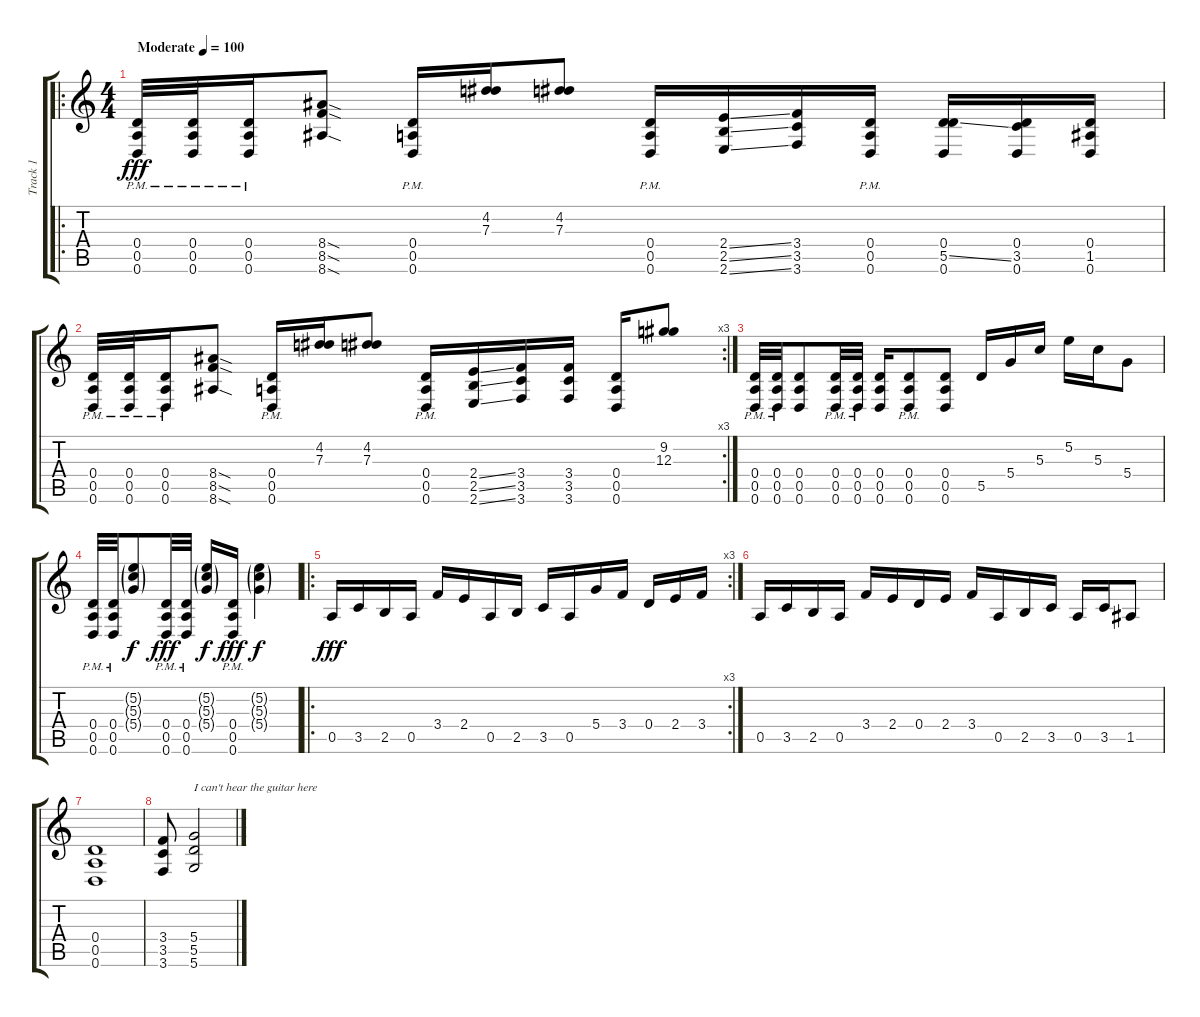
\track ("Track 1" "Track 1") {instrument distortionguitar}
\staff {score tabs}
\tuning (E4 B3 G3 D3 A2 D2) {hide}
\ro
\ts (4 4)
\tempo (100 "Moderate")
\clef g2
\ks c
(0.4{pm} 0.5{pm} 0.6{pm}).32{dy fff instrument distortionguitar} (0.4{pm} 0.5{pm} 0.6{pm}).32 (0.4{pm} 0.5{pm} 0.6{pm}).16 (8.4{sod} 8.5{sod} 8.6{sod}).8 (0.4 0.5{pm} 0.6).16 (4.2 7.3).16 (4.2 7.3).8 (0.4 0.5{pm} 0.6).16 (2.4{ss} 2.5{ss} 2.6{ss}).16 (3.4 3.5 3.6).16 (0.4 0.5 0.6{pm}).16 (0.4 5.5{ss} 0.6).16 (0.4 3.5 0.6).16 (0.4 1.5 0.6).16 |
\rc 3
(0.4{pm} 0.5{pm} 0.6{pm}).32 (0.4{pm} 0.5{pm} 0.6{pm}).32 (0.4{pm} 0.5{pm} 0.6{pm}).16 (8.4{sod} 8.5{sod} 8.6{sod}).8 (0.4 0.5 0.6{pm}).16 (4.2 7.3).16 (4.2 7.3).8 (0.4 0.5{pm} 0.6).16 (2.4{ss} 2.5{ss} 2.6{ss}).16 (3.4 3.5 3.6).16 (3.4 3.5 3.6).16 (0.4 0.5 0.6).16 (9.2 12.3).8 |
(0.4{pm} 0.5{pm} 0.6{pm}).32 (0.4{pm} 0.5{pm} 0.6{pm}).32 (0.4 0.5 0.6).8 (0.4{pm} 0.5{pm} 0.6{pm}).32 (0.4{pm} 0.5{pm} 0.6{pm}).32 (0.4 0.5 0.6).16 (0.4{pm} 0.5 0.6).8 (0.4 0.5 0.6).8 5.5.16 5.4.16 5.3.16 5.2.16 5.3.16 5.4.8 |
(0.4{pm} 0.5{pm} 0.6{pm}).32 (0.4{pm} 0.5{pm} 0.6{pm}).32 (5.2{g} 5.3{g} 5.4{g}).8{dy f} (0.4{pm} 0.5{pm} 0.6{pm}).32{dy fff} (0.4{pm} 0.5{pm} 0.6).32 (5.2{g} 5.3{g} 5.4{g}).16{dy f} (0.4{pm} 0.5 0.6).16{dy fff} (5.2{g} 5.3{g} 5.4{g}).4{dy f} |
\ro
\rc 3
0.5.16{dy fff} 3.5.16 2.5.16 0.5.16 3.4.16 2.4.16 0.5.16 2.5.16 3.5.16 0.5.16 5.4.16 3.4.16 0.4.16 2.4.16 3.4.16 |
0.5.16 3.5.16 2.5.16 0.5.16 3.4.16 2.4.16 0.4.16 2.4.16 3.4.16 0.5.16 2.5.16 3.5.16 0.5.16 3.5.16 1.5.8 |
(0.4 0.5 0.6).1 |
(3.4 3.5 3.6).8 (5.4 5.5 5.6).2{txt "I can't hear the guitar here"}
